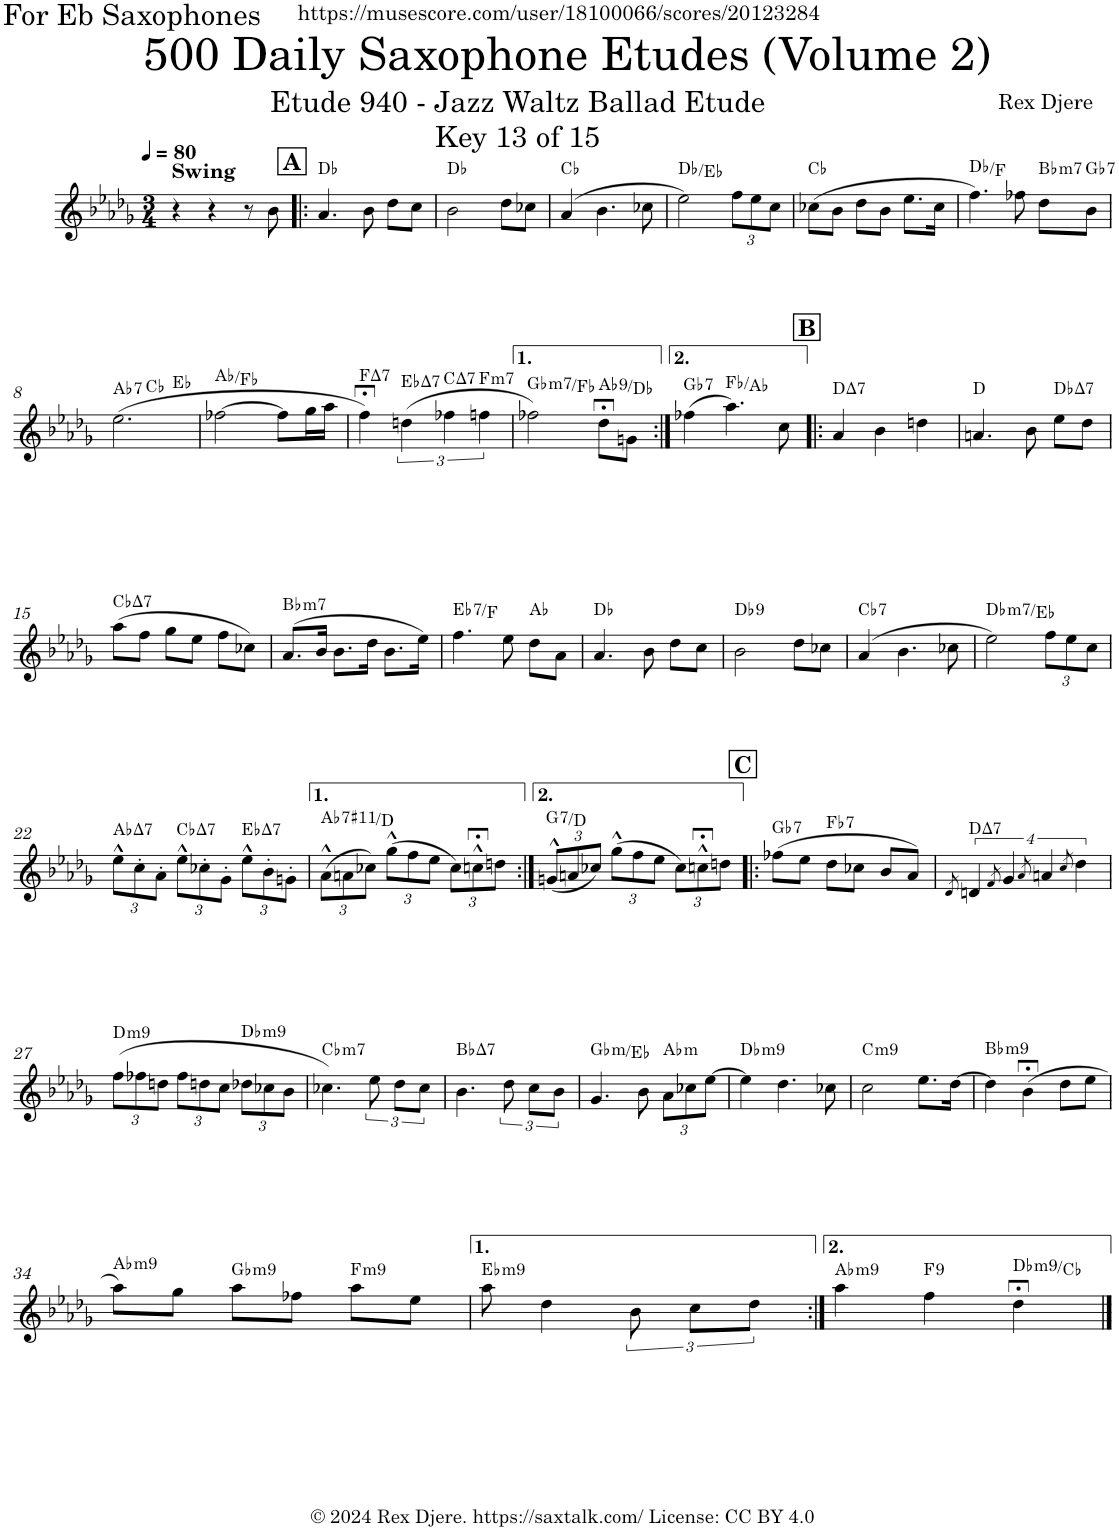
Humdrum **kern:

**kern	**harte
*part1	*part1
*staff1	*
*I"Alto Saxophone	*
*I'A. Sax.	*
*clefG2	*
*Trd5c9	*
*k[b-e-a-d-g-]	*
*M3/4	*
*MM80	*
=1	=1
!LO:TX:a:B:t=Swing	!
4r	.
4r	.
8r	.
8b-\	.
!!LO:REH:place=s1:a:B:cj:fs=14:t=A
=2!|:	=2!|:
4.a-/	Db:maj
8b-\	.
8dd-\L	.
8cc\J	.
=3	=3
2b-\	Db:maj
8dd-\L	.
8cc-X\J	.
=4	=4
(4a-/	Cb:maj
4.b-\	.
8cc-X\	.
=5	=5
2ee-\)	Db:maj/2
*Xbrackettup	*
12ff\L	.
12ee-\	.
12cc\J	.
=6	=6
(8cc-X\L	Cb:maj
8b-\J	.
8dd-\L	.
8b-\J	.
8.ee-\L	.
16cc-\Jk	.
=7	=7
4.ff\)	Db:maj/3
8ff-X\	.
!	!LO:H:kt=m7
8dd-\L	Bb:min7
!	!LO:H:kt=7
8b-\J	Gb:7
!!LO:LB:g=z
=8	=8
!	!LO:H:kt=7
*^	*
*	*^	*
(2.ee-\	4ryy	2ryy	Ab:7
.	2ryy	.	Cb:maj
.	.	4ryy	Eb:maj
*v	*v	*v	*
=9	=9
[2ff-X\	Ab:maj/b6
8ff-\L]	.
16gg-\L	.
16aa-\JJ	.
=10	=10
!	!LO:H:kt=7
4ff;<\)	F:maj7
*brackettup	*
!	!LO:H:kt=7
(6ddn\	Eb:maj7
!	!LO:H:kt=7
6ff-X\	C:maj7
!	!LO:H:kt=m7
6ffn\	F:min7
=11	=11
!	!LO:H:kt=m7
2ff-X\)	Gb:min7/b7
!	!LO:H:kt=9
8dd-;<\L	Ab:9/4
8gn\J	.
=12:|!	=12:|!
!	!LO:H:kt=7
(4ff-X\	Gb:7
4.aa-\)	Fb:maj/3
8cc\	.
!!LO:REH:place=s1:a:B:cj:fs=14:t=B
=13!|:	=13!|:
!	!LO:H:kt=7
4a-/	D:maj7
4b-\	.
4ddn\	.
=14	=14
4.an/	D:maj
8b-\	.
!	!LO:H:kt=7
8ee-\L	Db:maj7
8dd-\J	.
!!LO:LB:g=z
=15	=15
!	!LO:H:kt=7
(8aa-\L	Cb:maj7
8ff\J	.
8gg-\L	.
8ee-\J	.
8ff\L	.
8cc-X\J)	.
=16	=16
!	!LO:H:kt=m7
(8.a-/L	Bb:min7
16b-/Jk	.
8.b-\L	.
16dd-\Jk	.
8.b-\L	.
16ee-\Jk)	.
=17	=17
!	!LO:H:kt=7
4.ff\	Eb:7/2
8ee-\	.
8dd-\L	Ab:maj
8a-\J	.
=18	=18
4.a-/	Db:maj
8b-\	.
8dd-\L	.
8cc\J	.
=19	=19
!	!LO:H:kt=9
2b-\	Db:9
8dd-\L	.
8cc-X\J	.
=20	=20
!	!LO:H:kt=7
(4a-/	Cb:7
4.b-\	.
8cc-X\	.
=21	=21
!	!LO:H:kt=m7
2ee-\)	Db:min7/2
*Xbrackettup	*
12ff\L	.
12ee-\	.
12cc\J	.
!!LO:LB:g=z
=22	=22
!	!LO:H:kt=7
12ee-^^\L	Ab:maj7
12cc'\	.
12a-'\J	.
!	!LO:H:kt=7
12ee-^^\L	Cb:maj7
12cc-X'\	.
12g-'\J	.
!	!LO:H:kt=7
12ee-^^\L	Eb:maj7
12b-'\	.
12gn'\J	.
=23	=23
!	!LO:H:kt=7
(12a-^^\L	Ab:7(#11)/#4
12an\	.
12cc-X\J)	.
(12gg-^^\L	.
12ff\	.
12ee-\J	.
12cc-\L)	.
12ccn;<^^\	.
12ddn\J	.
=24:|!	=24:|!
!	!LO:H:kt=7
(12gn^^/L	G:7/5
12an/	.
12cc-X/J)	.
(12gg-^^\L	.
12ff\	.
12ee-\J	.
12cc-\L)	.
12ccn;<^^\	.
12ddn\J	.
!!LO:REH:place=s1:a:B:cj:fs=14:t=C
=25!|:	=25!|:
!	!LO:H:kt=7
(8ff-X\L	Gb:7
8ee-\J	.
!	!LO:H:kt=7
8dd-\L	Fb:7
8cc-X\J	.
8b-/L	.
8a-/J)	.
=26	=26
8qd-/	.
*brackettup	*
!	!LO:H:kt=7
16%3dn/	D:maj7
8qf/	.
16%3g-/	.
8qa-/	.
16%3an/	.
8qcc/	.
16%3dd-\	.
!!LO:LB:g=z
=27	=27
*Xbrackettup	*
!	!LO:H:kt=m9
(>12ff\L	D:min9
12ff-X\	.
12ddn\J	.
12ff-\L	.
12ddn\	.
12cc\J	.
!	!LO:H:kt=m9
12dd-X\L	Db:min9
12cc-X\	.
12b-\J	.
=28	=28
!	!LO:H:kt=m7
4.cc-X\)	Cb:min7
8ee-\	.
8dd-\L	.
8cc-\J	.
=29	=29
!	!LO:H:kt=7
4.b-\	Bb:maj7
8dd-\	.
8cc\L	.
8b-\J	.
=30	=30
!	!LO:H:kt=m
4.g-/	Gb:min/6
8b-\	.
!	!LO:H:kt=m
12a-\L	Ab:min
12cc-X\	.
[12ee-\J	.
=31	=31
!	!LO:H:kt=m9
4ee-\]	Db:min9
4.dd-\	.
8cc-X\	.
=32	=32
!	!LO:H:kt=m9
2cc\	C:min9
8.ee-\L	.
[16dd-\Jk	.
=33	=33
!	!LO:H:kt=m9
4dd-\]	Bb:min9
(4b-;<\	.
8dd-\L	.
8ee-\J	.
!!LO:LB:g=z
=34	=34
!	!LO:H:kt=m9
8aa-\L)	Ab:min9
8gg-\J	.
!	!LO:H:kt=m9
8aa-\L	Gb:min9
8ff-X\J	.
!	!LO:H:kt=m9
8aa-\L	F:min9
8ee-\J	.
=35	=35
!	!LO:H:kt=m9
8aa-\	Eb:min9
4dd-\	.
8b-\	.
8cc\L	.
8dd-\J	.
=36:|!	=36:|!
!	!LO:H:kt=m9
4aa-\	Ab:min9
!	!LO:H:kt=9
4ff\	F:9
!	!LO:H:kt=m9
4dd-;<\	Db:min9/b7
==	==
*-	*-
